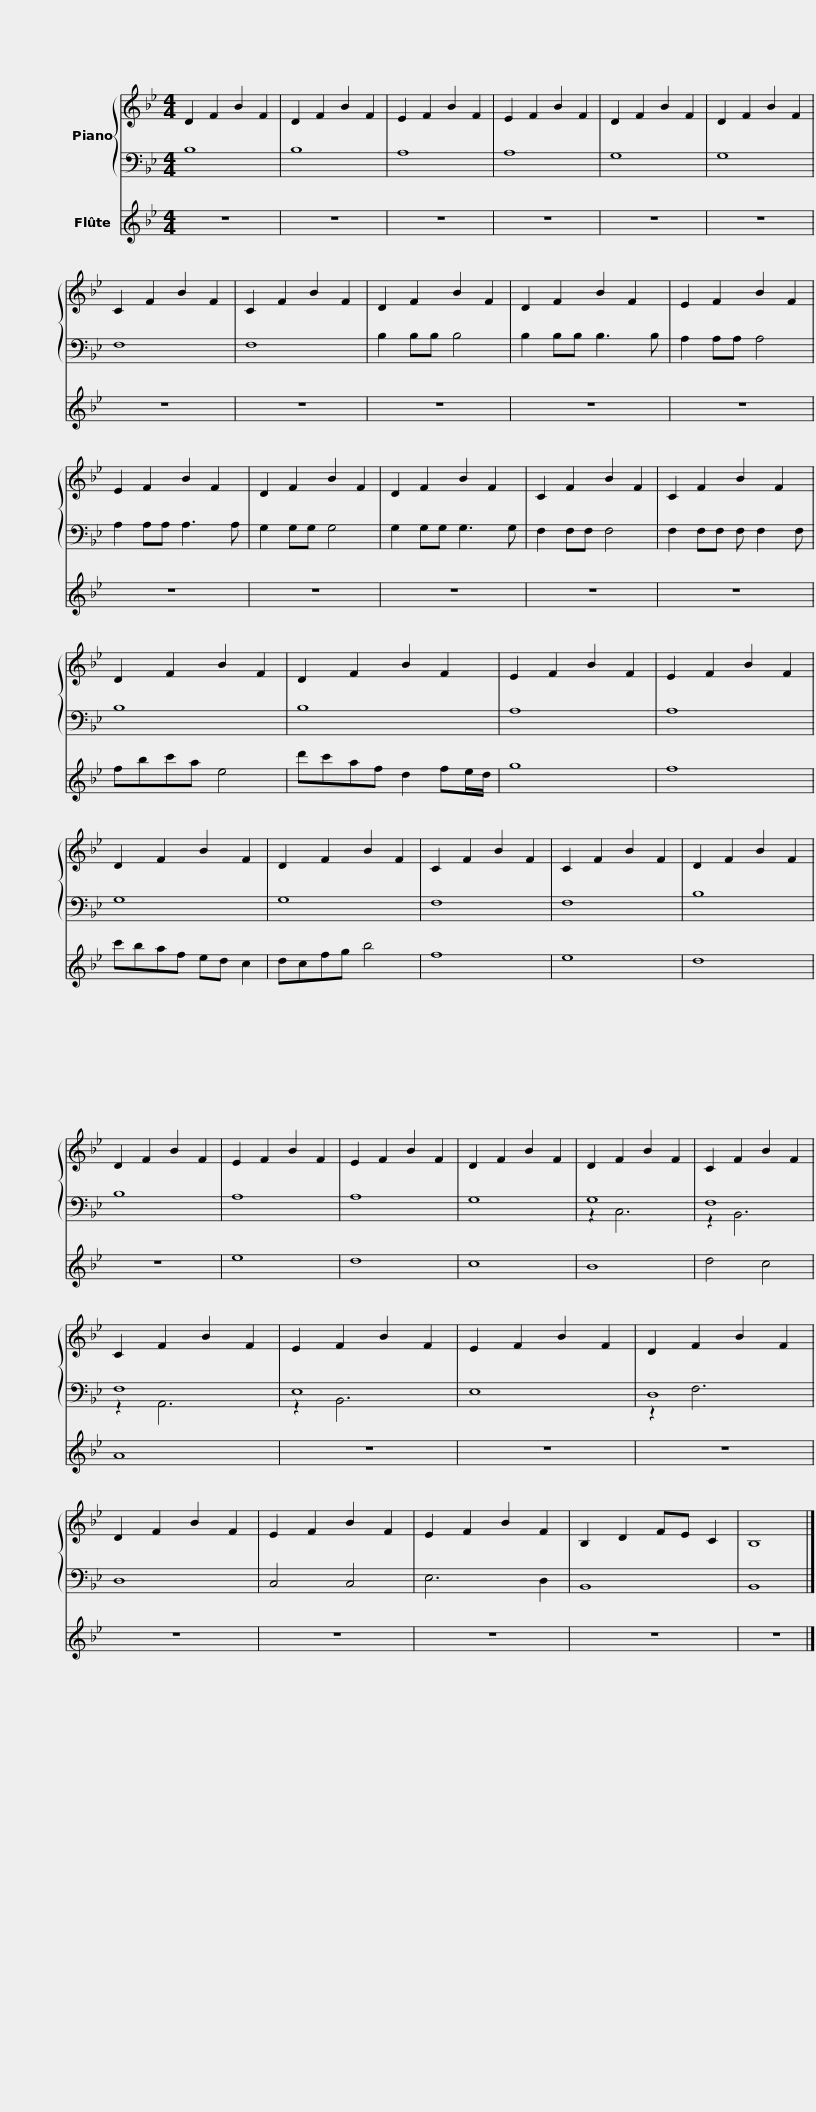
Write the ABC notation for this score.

X:1
%%score { 1 | ( 2 3 ) } 4
L:1/8
M:4/4
I:linebreak $
K:Bb
V:1 treble
V:2 bass
V:3 bass
V:4 treble
V:1
 D2 F2 B2 F2 | D2 F2 B2 F2 | E2 F2 B2 F2 | E2 F2 B2 F2 | D2 F2 B2 F2 | %5
 D2 F2 B2 F2 | C2 F2 B2 F2 | C2 F2 B2 F2 |$ D2 F2 B2 F2 | D2 F2 B2 F2 | %10
 E2 F2 B2 F2 | E2 F2 B2 F2 | D2 F2 B2 F2 | D2 F2 B2 F2 | C2 F2 B2 F2 |$ %15
 C2 F2 B2 F2 | D2 F2 B2 F2 | D2 F2 B2 F2 | E2 F2 B2 F2 | E2 F2 B2 F2 | %20
 D2 F2 B2 F2 |$ D2 F2 B2 F2 | C2 F2 B2 F2 | C2 F2 B2 F2 | D2 F2 B2 F2 | %25
 D2 F2 B2 F2 | E2 F2 B2 F2 | E2 F2 B2 F2 | D2 F2 B2 F2 |$ D2 F2 B2 F2 | %30
 C2 F2 B2 F2 | C2 F2 B2 F2 | E2 F2 B2 F2 | E2 F2 B2 F2 | D2 F2 B2 F2 | %35
 D2 F2 B2 F2 | E2 F2 B2 F2 |$ E2 F2 B2 F2 | B,2 D2 FE C2 | B,8 |] %40
V:2
 B,8 | B,8 | A,8 | A,8 | G,8 | %5
 G,8 | F,8 | F,8 |$ B,2 B,B, B,4 | B,2 B,B, B,3 B, | %10
 A,2 A,A, A,4 | A,2 A,A, A,3 A, | G,2 G,G, G,4 | G,2 G,G, G,3 G, | F,2 F,F, F,4 |$ %15
 F,2 F,F, F, F,2 F, | B,8 | B,8 | A,8 | A,8 | %20
 G,8 |$ G,8 | F,8 | F,8 | B,8 | %25
 B,8 | A,8 | A,8 | G,8 |$ G,8 | %30
 F,8 | F,8 | E,8 | E,8 | D,8 | %35
 D,8 | C,4 C,4 |$ E,6 D,2 | B,,8 | B,,8 |] %40
V:3
 x8 | x8 | x8 | x8 | x8 | %5
 x8 | x8 | x8 |$ x8 | x8 | %10
 x8 | x8 | x8 | x8 | x8 |$ %15
 x8 | x8 | x8 | x8 | x8 | %20
 x8 |$ x8 | x8 | x8 | x8 | %25
 x8 | x8 | x8 | x8 |$ z2 C,6 | %30
 z2 B,,6 | z2 A,,6 | z2 B,,6 | x8 | z2 F,6 | %35
 x8 | x8 |$ x8 | x8 | x8 |] %40
V:4
 z8 | z8 | z8 | z8 | z8 | %5
 z8 | z8 | z8 |$ z8 | z8 | %10
 z8 | z8 | z8 | z8 | z8 |$ %15
 z8 | fbc'a e4 | d'c'af d2 fe/d/ | g8 | f8 | %20
 c'baf ed c2 |$ dcfg b4 | f8 | e8 | d8 | %25
 z8 | e8 | d8 | c8 |$ B8 | %30
 d4 c4 | A8 | z8 | z8 | z8 | %35
 z8 | z8 |$ z8 | z8 | z8 |] %40
